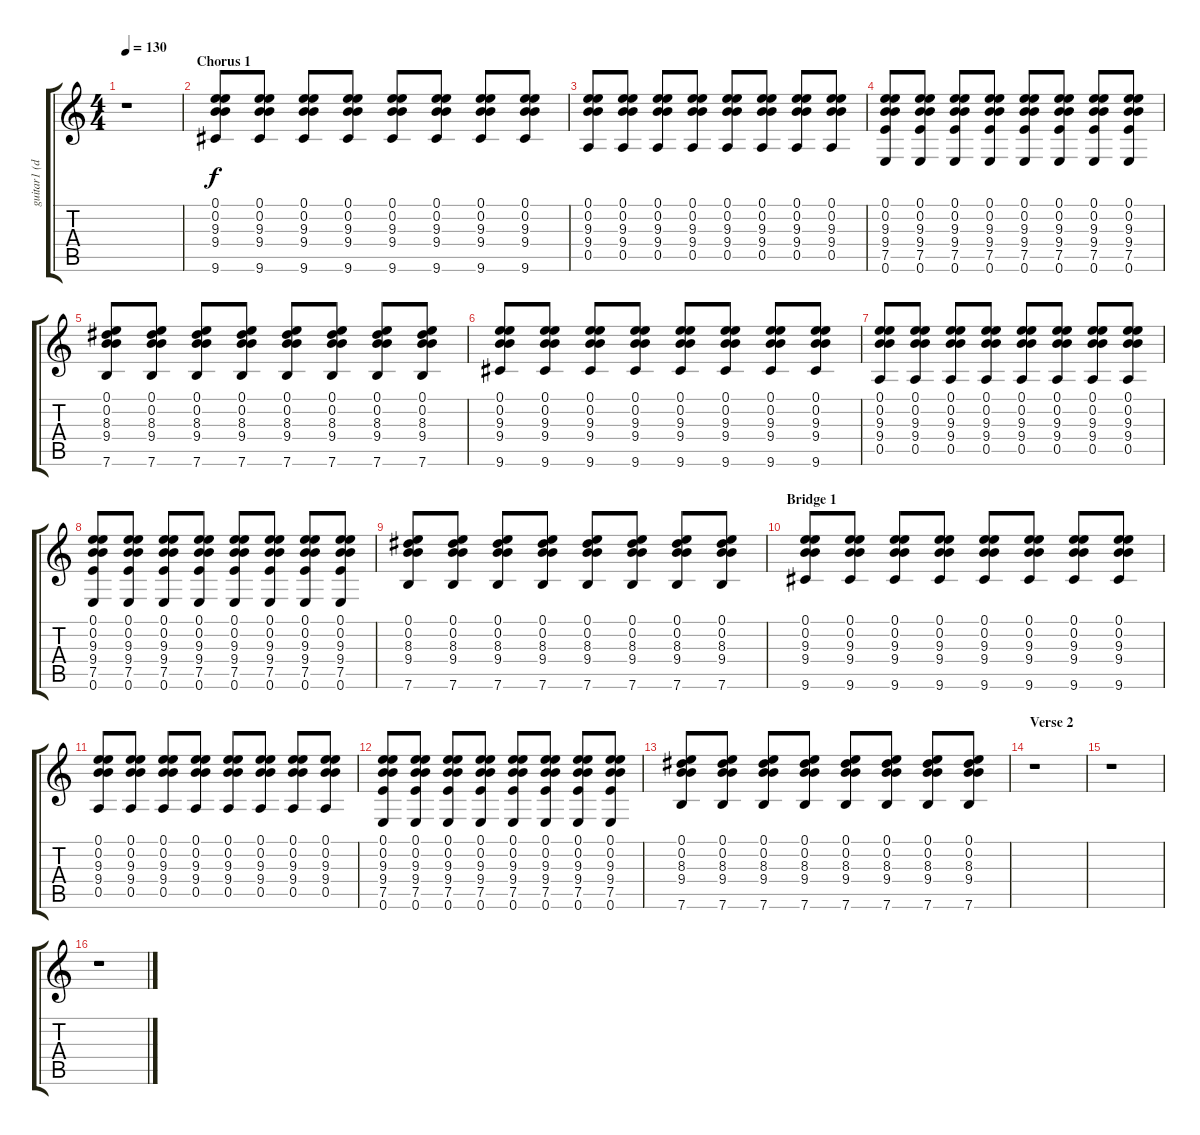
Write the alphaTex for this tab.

\track ("guitar1 (drive)" "guitar1 (d") {instrument overdrivenguitar}
\staff {score tabs}
\tuning (E4 B3 G3 D3 A2 E2) {hide}
\ts (4 4)
\tempo 130
\clef g2
\ks c
r.1{dy f} |
\section ("" "Chorus 1")
(0.1 0.2 9.3 9.4 9.6).8 (0.1 0.2 9.3 9.4 9.6).8 (0.1 0.2 9.3 9.4 9.6).8 (0.1 0.2 9.3 9.4 9.6).8 (0.1 0.2 9.3 9.4 9.6).8 (0.1 0.2 9.3 9.4 9.6).8 (0.1 0.2 9.3 9.4 9.6).8 (0.1 0.2 9.3 9.4 9.6).8 |
(0.1 0.2 9.3 9.4 0.5).8 (0.1 0.2 9.3 9.4 0.5).8 (0.1 0.2 9.3 9.4 0.5).8 (0.1 0.2 9.3 9.4 0.5).8 (0.1 0.2 9.3 9.4 0.5).8 (0.1 0.2 9.3 9.4 0.5).8 (0.1 0.2 9.3 9.4 0.5).8 (0.1 0.2 9.3 9.4 0.5).8 |
(0.1 0.2 9.3 9.4 7.5 0.6).8 (0.1 0.2 9.3 9.4 7.5 0.6).8 (0.1 0.2 9.3 9.4 7.5 0.6).8 (0.1 0.2 9.3 9.4 7.5 0.6).8 (0.1 0.2 9.3 9.4 7.5 0.6).8 (0.1 0.2 9.3 9.4 7.5 0.6).8 (0.1 0.2 9.3 9.4 7.5 0.6).8 (0.1 0.2 9.3 9.4 7.5 0.6).8 |
(0.1 0.2 8.3 9.4 7.6).8 (0.1 0.2 8.3 9.4 7.6).8 (0.1 0.2 8.3 9.4 7.6).8 (0.1 0.2 8.3 9.4 7.6).8 (0.1 0.2 8.3 9.4 7.6).8 (0.1 0.2 8.3 9.4 7.6).8 (0.1 0.2 8.3 9.4 7.6).8 (0.1 0.2 8.3 9.4 7.6).8 |
(0.1 0.2 9.3 9.4 9.6).8 (0.1 0.2 9.3 9.4 9.6).8 (0.1 0.2 9.3 9.4 9.6).8 (0.1 0.2 9.3 9.4 9.6).8 (0.1 0.2 9.3 9.4 9.6).8 (0.1 0.2 9.3 9.4 9.6).8 (0.1 0.2 9.3 9.4 9.6).8 (0.1 0.2 9.3 9.4 9.6).8 |
(0.1 0.2 9.3 9.4 0.5).8 (0.1 0.2 9.3 9.4 0.5).8 (0.1 0.2 9.3 9.4 0.5).8 (0.1 0.2 9.3 9.4 0.5).8 (0.1 0.2 9.3 9.4 0.5).8 (0.1 0.2 9.3 9.4 0.5).8 (0.1 0.2 9.3 9.4 0.5).8 (0.1 0.2 9.3 9.4 0.5).8 |
(0.1 0.2 9.3 9.4 7.5 0.6).8 (0.1 0.2 9.3 9.4 7.5 0.6).8 (0.1 0.2 9.3 9.4 7.5 0.6).8 (0.1 0.2 9.3 9.4 7.5 0.6).8 (0.1 0.2 9.3 9.4 7.5 0.6).8 (0.1 0.2 9.3 9.4 7.5 0.6).8 (0.1 0.2 9.3 9.4 7.5 0.6).8 (0.1 0.2 9.3 9.4 7.5 0.6).8 |
(0.1 0.2 8.3 9.4 7.6).8 (0.1 0.2 8.3 9.4 7.6).8 (0.1 0.2 8.3 9.4 7.6).8 (0.1 0.2 8.3 9.4 7.6).8 (0.1 0.2 8.3 9.4 7.6).8 (0.1 0.2 8.3 9.4 7.6).8 (0.1 0.2 8.3 9.4 7.6).8 (0.1 0.2 8.3 9.4 7.6).8 |
\section ("" "Bridge 1")
(0.1 0.2 9.3 9.4 9.6).8 (0.1 0.2 9.3 9.4 9.6).8 (0.1 0.2 9.3 9.4 9.6).8 (0.1 0.2 9.3 9.4 9.6).8 (0.1 0.2 9.3 9.4 9.6).8 (0.1 0.2 9.3 9.4 9.6).8 (0.1 0.2 9.3 9.4 9.6).8 (0.1 0.2 9.3 9.4 9.6).8 |
(0.1 0.2 9.3 9.4 0.5).8 (0.1 0.2 9.3 9.4 0.5).8 (0.1 0.2 9.3 9.4 0.5).8 (0.1 0.2 9.3 9.4 0.5).8 (0.1 0.2 9.3 9.4 0.5).8 (0.1 0.2 9.3 9.4 0.5).8 (0.1 0.2 9.3 9.4 0.5).8 (0.1 0.2 9.3 9.4 0.5).8 |
(0.1 0.2 9.3 9.4 7.5 0.6).8 (0.1 0.2 9.3 9.4 7.5 0.6).8 (0.1 0.2 9.3 9.4 7.5 0.6).8 (0.1 0.2 9.3 9.4 7.5 0.6).8 (0.1 0.2 9.3 9.4 7.5 0.6).8 (0.1 0.2 9.3 9.4 7.5 0.6).8 (0.1 0.2 9.3 9.4 7.5 0.6).8 (0.1 0.2 9.3 9.4 7.5 0.6).8 |
(0.1 0.2 8.3 9.4 7.6).8 (0.1 0.2 8.3 9.4 7.6).8 (0.1 0.2 8.3 9.4 7.6).8 (0.1 0.2 8.3 9.4 7.6).8 (0.1 0.2 8.3 9.4 7.6).8 (0.1 0.2 8.3 9.4 7.6).8 (0.1 0.2 8.3 9.4 7.6).8 (0.1 0.2 8.3 9.4 7.6).8 |
\section ("" "Verse 2")
r.1 |
r.1 |
r.1
